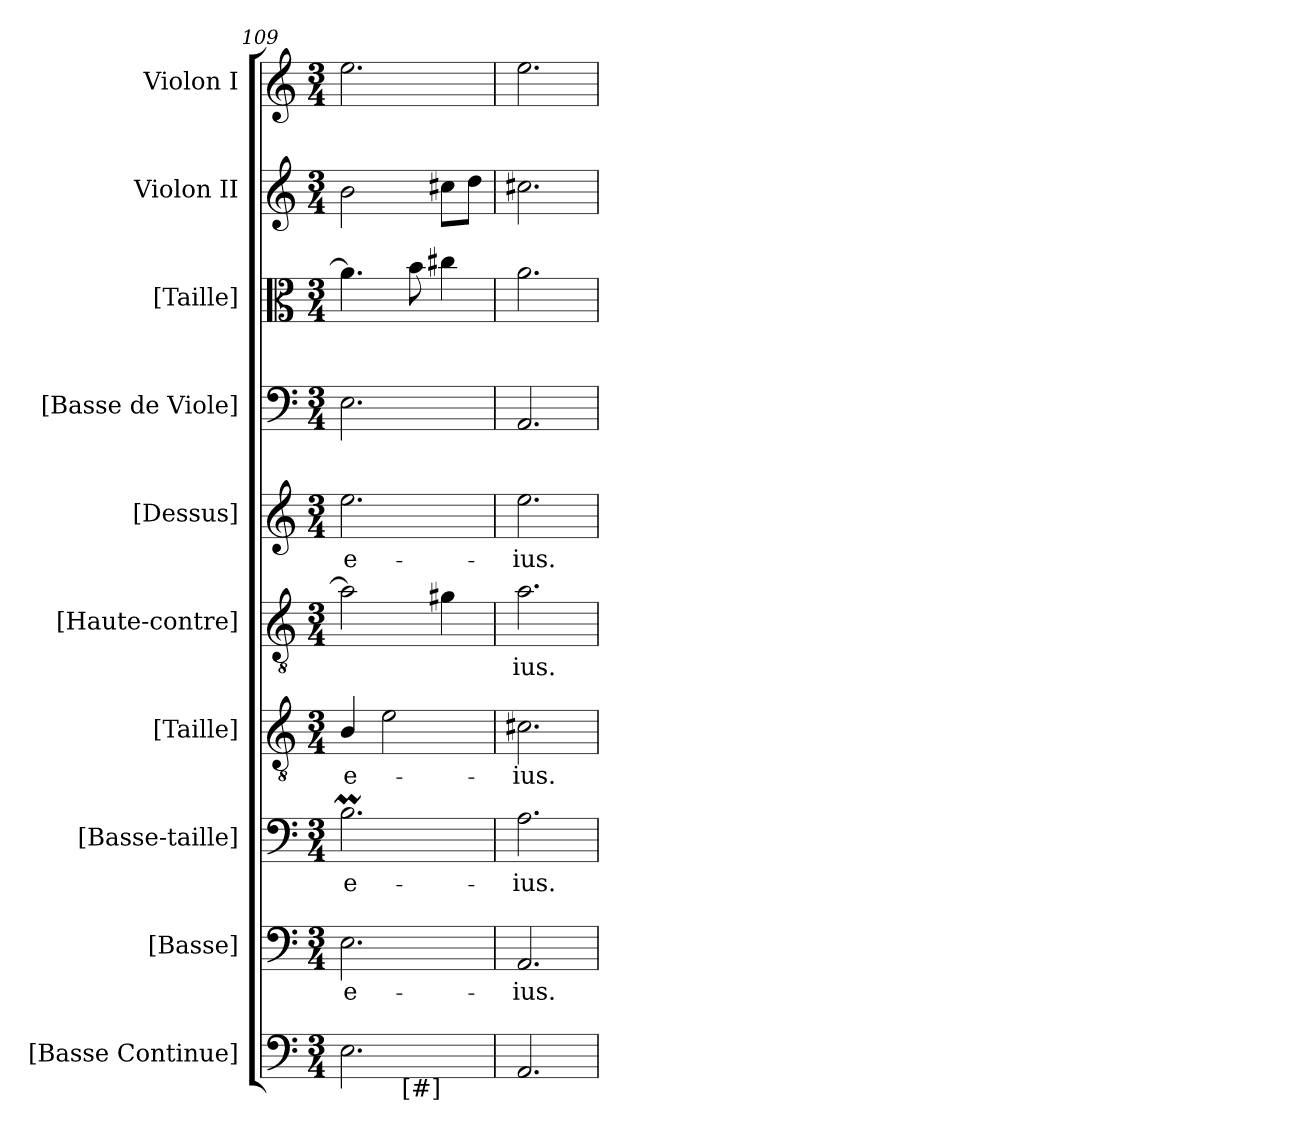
**kern	**kern	**text	**kern	**text	**kern	**text	**kern	**text	**kern	**text	**kern	**kern	**kern	**kern
*part10	*part9	*part9	*part8	*part8	*part7	*part7	*part6	*part6	*part5	*part5	*part4	*part3	*part2	*part1
*staff10	*staff9	*staff9	*staff8	*staff8	*staff7	*staff7	*staff6	*staff6	*staff5	*staff5	*staff4	*staff3	*staff2	*staff1
*I"[Basse Continue]	*I"[Basse]	*	*I"[Basse-taille]	*	*I"[Taille]	*	*I"[Haute-contre]	*	*I"[Dessus]	*	*I"[Basse de Viole]	*I"[Taille]	*I"Violon II	*I"Violon I
*I'B.c.	*I'B.	*	*I'B.t.	*	*I'T.	*	*I'H.C.	*	*I'D.	*	*	*	*I'Vln. II	*I'Vln. I
*clefF4	*clefF4	*	*clefF4	*	*clefGv2	*	*clefGv2	*	*clefG2	*	*clefF4	*clefC3	*clefG2	*clefG2
*	*	*	*	*	*ITrd7c12	*	*ITrd7c12	*	*	*	*	*	*	*
*k[]	*k[]	*	*k[]	*	*k[]	*	*k[]	*	*k[]	*	*k[]	*k[]	*k[]	*k[]
*M3/4	*M3/4	*	*M3/4	*	*M3/4	*	*M3/4	*	*M3/4	*	*M3/4	*M3/4	*M3/4	*M3/4
=109	=109	=109	=109	=109	=109	=109	=109	=109	=109	=109	=109	=109	=109	=109
!	!	!LO:LY:b:color=#000000	!	!	!	!	!	!	!	!	!	!	!	!
!	!	!	!	!LO:LY:b:color=#000000	!	!	!	!	!	!	!	!	!	!
!	!	!	!	!	!	!LO:LY:b:color=#000000	!	!	!	!	!	!	!	!
!LO:TX:b:rj:t=[4]	!	!	!	!	!	!	!	!	!	!	!	!	!	!
!	!	!	!	!	!	!	!	!	!	!LO:LY:b:color=#000000	!	!	!	!
*^	*	*	*	*	*	*	*	*	*	*	*	*	*	*
2.Ei\	2ryy	2.Ei\	e-	2.Bmi\	e-	4BBi/	e-	2Ai\]	.	2.eei\	e-	2.Ei\	4.ai\]	2bi\	2.eei\
.	.	.	.	.	.	2Ei\	.	.	.	.	.	.	.	.	.
.	.	.	.	.	.	.	.	.	.	.	.	.	8bi\	.	.
!	!LO:TX:b:rj:t=[#]	!	!	!	!	!	!	!	!	!	!	!	!	!	!
.	4ryy	.	.	.	.	.	.	4G#Xi\	.	.	.	.	4cc#Xi\	8cc#Xi\L	.
.	.	.	.	.	.	.	.	.	.	.	.	.	.	8ddi\J	.
*v	*v	*	*	*	*	*	*	*	*	*	*	*	*	*	*
=110	=110	=110	=110	=110	=110	=110	=110	=110	=110	=110	=110	=110	=110	=110
*^	*	*	*	*	*	*	*	*	*	*	*	*	*	*
!	!	!	!LO:LY:b:color=#000000	!	!	!	!	!	!	!	!	!	!	!	!
*v	*v	*	*	*	*	*	*	*	*	*	*	*	*	*	*
*^	*	*	*	*	*	*	*	*	*	*	*	*	*	*
!	!	!	!	!	!LO:LY:b:color=#000000	!	!	!	!	!	!	!	!	!	!
*v	*v	*	*	*	*	*	*	*	*	*	*	*	*	*	*
*^	*	*	*	*	*	*	*	*	*	*	*	*	*	*
!	!	!	!	!	!	!	!LO:LY:b:color=#000000	!	!	!	!	!	!	!	!
*v	*v	*	*	*	*	*	*	*	*	*	*	*	*	*	*
*^	*	*	*	*	*	*	*	*	*	*	*	*	*	*
!	!	!	!	!	!	!	!	!	!LO:LY:b:color=#000000	!	!	!	!	!	!
*v	*v	*	*	*	*	*	*	*	*	*	*	*	*	*	*
*^	*	*	*	*	*	*	*	*	*	*	*	*	*	*
!LO:TX:b:rj:t=#	!	!	!	!	!	!	!	!	!	!	!	!	!	!	!
!	!	!	!	!	!	!	!	!	!	!	!LO:LY:b:color=#000000	!	!	!	!
*v	*v	*	*	*	*	*	*	*	*	*	*	*	*	*	*
2.AAi/	2.AAi/	-ius.	2.Ai\	-ius.	2.C#Xi\	-ius.	2.Ai\	-ius.	2.eei\	-ius.	2.AAi/	2.ai\	2.cc#Xi\	2.eei\
=	=	=	=	=	=	=	=	=	=	=	=	=	=	=
*-	*-	*-	*-	*-	*-	*-	*-	*-	*-	*-	*-	*-	*-	*-
